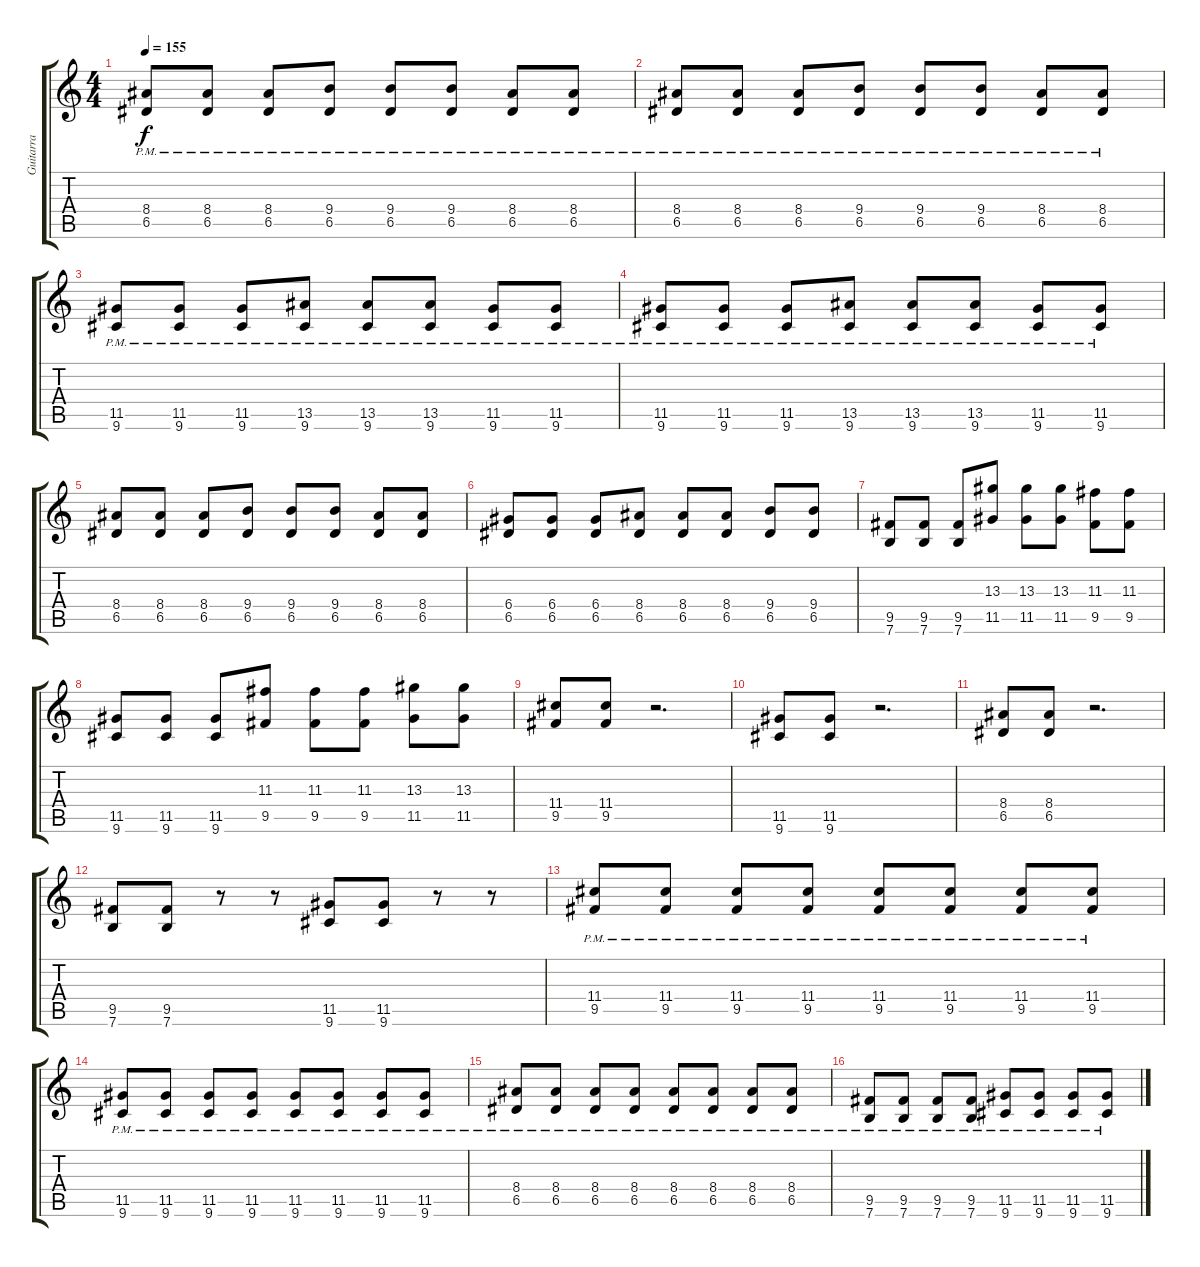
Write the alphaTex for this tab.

\track ("Guitarra" "Guitarra") {instrument distortionguitar}
\staff {score tabs}
\tuning (E4 B3 G3 D3 A2 E2) {hide}
\ts (4 4)
\tempo 155
\clef g2
\ks c
(8.4{pm} 6.5{pm}).8{dy f} (8.4{pm} 6.5{pm}).8 (8.4{pm} 6.5{pm}).8 (9.4{pm} 6.5{pm}).8 (9.4{pm} 6.5{pm}).8 (9.4{pm} 6.5{pm}).8 (8.4{pm} 6.5{pm}).8 (8.4{pm} 6.5{pm}).8 |
(8.4{pm} 6.5{pm}).8 (8.4{pm} 6.5{pm}).8 (8.4{pm} 6.5{pm}).8 (9.4{pm} 6.5{pm}).8 (9.4{pm} 6.5{pm}).8 (9.4{pm} 6.5{pm}).8 (8.4{pm} 6.5{pm}).8 (8.4{pm} 6.5{pm}).8 |
(11.5{pm} 9.6{pm}).8 (11.5{pm} 9.6{pm}).8 (11.5{pm} 9.6{pm}).8 (13.5{pm} 9.6{pm}).8 (13.5{pm} 9.6{pm}).8 (13.5{pm} 9.6{pm}).8 (11.5{pm} 9.6{pm}).8 (11.5{pm} 9.6{pm}).8 |
(11.5{pm} 9.6{pm}).8 (11.5{pm} 9.6{pm}).8 (11.5{pm} 9.6{pm}).8 (13.5{pm} 9.6{pm}).8 (13.5{pm} 9.6{pm}).8 (13.5{pm} 9.6{pm}).8 (11.5{pm} 9.6{pm}).8 (11.5{pm} 9.6{pm}).8 |
(8.4 6.5).8 (8.4 6.5).8 (8.4 6.5).8 (9.4 6.5).8 (9.4 6.5).8 (9.4 6.5).8 (8.4 6.5).8 (8.4 6.5).8 |
(6.4 6.5).8 (6.4 6.5).8 (6.4 6.5).8 (8.4 6.5).8 (8.4 6.5).8 (8.4 6.5).8 (9.4 6.5).8 (9.4 6.5).8 |
(9.5 7.6).8 (9.5 7.6).8 (9.5 7.6).8 (13.3 11.5).8 (13.3 11.5).8 (13.3 11.5).8 (11.3 9.5).8 (11.3 9.5).8 |
(11.5 9.6).8 (11.5 9.6).8 (11.5 9.6).8 (11.3 9.5).8 (11.3 9.5).8 (11.3 9.5).8 (13.3 11.5).8 (13.3 11.5).8 |
(11.4 9.5).8 (11.4 9.5).8 r.2{d} |
(11.5 9.6).8 (11.5 9.6).8 r.2{d} |
(8.4 6.5).8 (8.4 6.5).8 r.2{d} |
(9.5 7.6).8 (9.5 7.6).8 r.8 r.8 (11.5 9.6).8 (11.5 9.6).8 r.8 r.8 |
(11.4{pm} 9.5{pm}).8 (11.4{pm} 9.5{pm}).8 (11.4{pm} 9.5{pm}).8 (11.4{pm} 9.5{pm}).8 (11.4{pm} 9.5{pm}).8 (11.4{pm} 9.5{pm}).8 (11.4{pm} 9.5{pm}).8 (11.4{pm} 9.5{pm}).8 |
(11.5{pm} 9.6{pm}).8 (11.5{pm} 9.6{pm}).8 (11.5{pm} 9.6{pm}).8 (11.5{pm} 9.6{pm}).8 (11.5{pm} 9.6{pm}).8 (11.5{pm} 9.6{pm}).8 (11.5{pm} 9.6{pm}).8 (11.5{pm} 9.6{pm}).8 |
(8.4{pm} 6.5{pm}).8 (8.4{pm} 6.5{pm}).8 (8.4{pm} 6.5{pm}).8 (8.4{pm} 6.5{pm}).8 (8.4{pm} 6.5{pm}).8 (8.4{pm} 6.5{pm}).8 (8.4{pm} 6.5{pm}).8 (8.4{pm} 6.5{pm}).8 |
(9.5{pm} 7.6{pm}).8 (9.5{pm} 7.6{pm}).8 (9.5{pm} 7.6{pm}).8 (9.5{pm} 7.6{pm}).8 (11.5{pm} 9.6{pm}).8 (11.5{pm} 9.6{pm}).8 (11.5{pm} 9.6{pm}).8 (11.5{pm} 9.6{pm}).8
